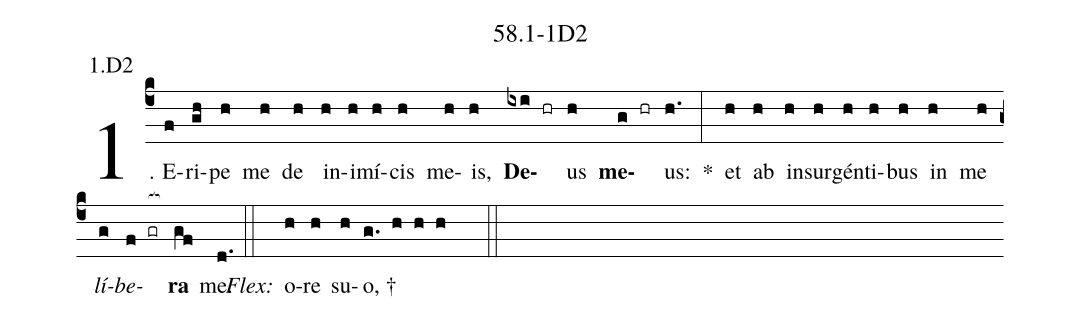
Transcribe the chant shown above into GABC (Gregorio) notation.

name: 58.1-1D2;
annotation: 1.D2;
%%
(c4)1. E(f)ri(gh)pe(h) me(h) de(h) in(h)i(h)mí(h)cis(h) me(h)is,(h) <b>De</b>(ixi hr)us(h) <b>me</b>(g hr)us:(h.) *(:) et(h) ab(h) in(h)sur(h)gén(h)ti(h)bus(h) in(h) me(h) <i>lí</i>(g)<i>be</i>(f gr[ocb:1{])<b>ra</b>(gf[ocb:0}]) me.(d.) (::)
<i>Flex:</i>()  o(h)re(h) su(h)o, †(g. h h h  ::)
